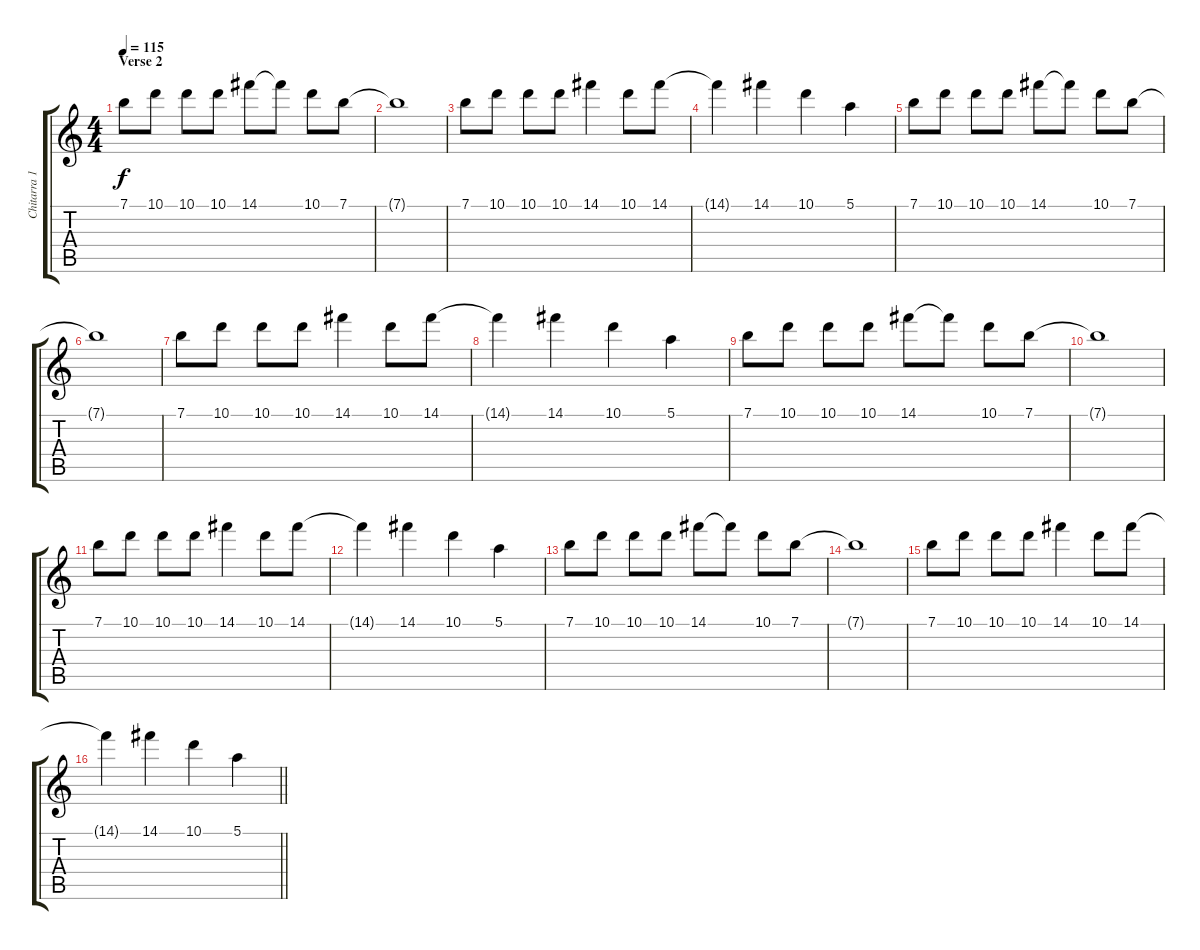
\track ("Chitarra 1" "Chitarra 1") {instrument electricguitarjazz}
\staff {score tabs}
\tuning (E4 B3 G3 D3 A2 E2) {hide}
\ts (4 4)
\section ("" "Verse 2")
\tempo 115
\clef g2
\ks c
7.1.8{dy f} 10.1.8 10.1.8 10.1.8 14.1.8 14.1{t}.8 10.1.8 7.1.8 |
7.1{t}.1 |
7.1.8 10.1.8 10.1.8 10.1.8 14.1.4 10.1.8 14.1.8 |
14.1{t}.4 14.1.4 10.1.4 5.1.4 |
7.1.8 10.1.8 10.1.8 10.1.8 14.1.8 14.1{t}.8 10.1.8 7.1.8 |
7.1{t}.1 |
7.1.8 10.1.8 10.1.8 10.1.8 14.1.4 10.1.8 14.1.8 |
14.1{t}.4 14.1.4 10.1.4 5.1.4 |
7.1.8 10.1.8 10.1.8 10.1.8 14.1.8 14.1{t}.8 10.1.8 7.1.8 |
7.1{t}.1 |
7.1.8 10.1.8 10.1.8 10.1.8 14.1.4 10.1.8 14.1.8 |
14.1{t}.4 14.1.4 10.1.4 5.1.4 |
7.1.8 10.1.8 10.1.8 10.1.8 14.1.8 14.1{t}.8 10.1.8 7.1.8 |
7.1{t}.1 |
7.1.8 10.1.8 10.1.8 10.1.8 14.1.4 10.1.8 14.1.8 |
\barLineRight lightlight
14.1{t}.4 14.1.4 10.1.4 5.1.4
